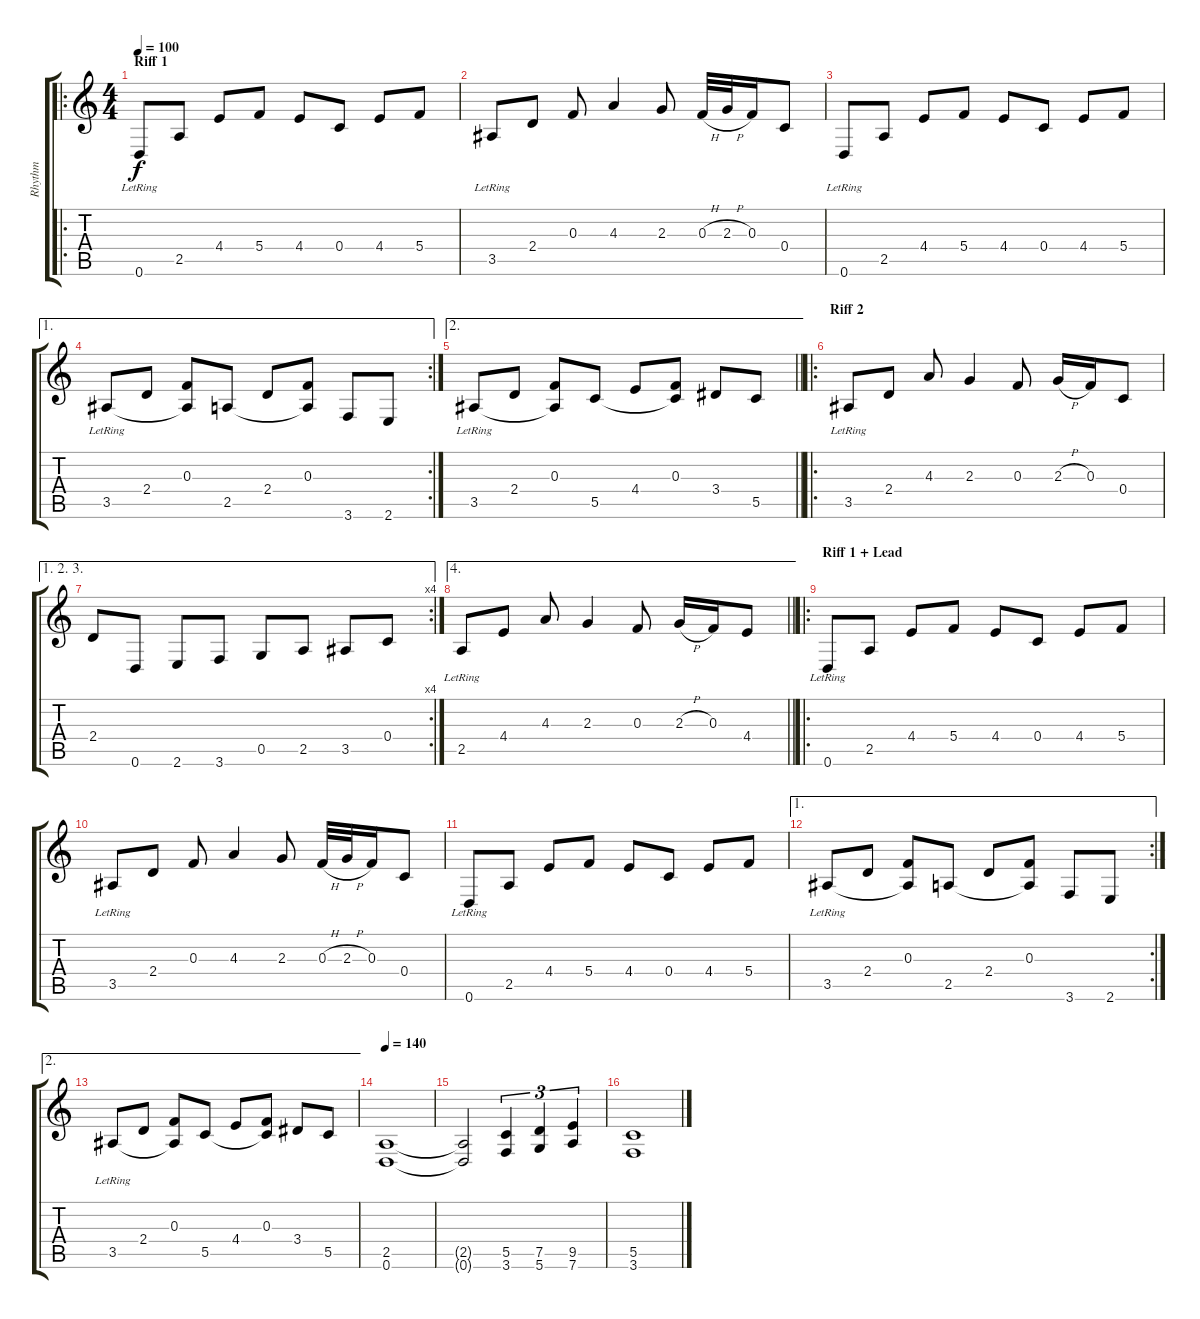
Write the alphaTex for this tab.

\track ("Rhythm" "Rhythm") {instrument distortionguitar}
\staff {score tabs}
\tuning (D4 A3 F3 C3 G2 D2) {hide}
\ro
\ts (4 4)
\section ("" "Riff 1")
\tempo 100
\clef g2
\ks c
0.6{lr}.8{dy f instrument distortionguitar} 2.5.8 4.4.8 5.4.8 4.4.8 0.4.8 4.4.8 5.4.8 |
3.5{lr}.8 2.4.8 0.3.8 4.3.4 2.3.8 0.3{h}.32 2.3{h}.32 0.3.16 0.4.8 |
0.6{lr}.8 2.5.8 4.4.8 5.4.8 4.4.8 0.4.8 4.4.8 5.4.8 |
\ae 1
\rc 2
3.5{lr}.8 2.4.8 (0.3 3.5{t}).8 2.5.8 2.4.8 (0.3 2.5{t}).8 3.6.8 2.6.8 |
\ae 2
\barLineRight lightlight
3.5{lr}.8 2.4.8 (0.3 3.5{t}).8 5.5.8 4.4.8 (0.3 5.5{t}).8 3.4.8 5.5.8 |
\ro
\section ("" "Riff 2")
3.5{lr}.8 2.4.8 4.3.8 2.3.4 0.3.8 2.3{h}.16 0.3.16 0.4.8 |
\ae (1 2 3)
\rc 4
2.4.8 0.6.8 2.6.8 3.6.8 0.5.8 2.5.8 3.5.8 0.4.8 |
\ae 4
\barLineRight lightlight
2.5{lr}.8 4.4.8 4.3.8 2.3.4 0.3.8 2.3{h}.16 0.3.16 4.4.8 |
\ro
\section ("" "Riff 1 + Lead")
0.6{lr}.8 2.5.8 4.4.8 5.4.8 4.4.8 0.4.8 4.4.8 5.4.8 |
3.5{lr}.8 2.4.8 0.3.8 4.3.4 2.3.8 0.3{h}.32 2.3{h}.32 0.3.16 0.4.8 |
0.6{lr}.8 2.5.8 4.4.8 5.4.8 4.4.8 0.4.8 4.4.8 5.4.8 |
\ae 1
\rc 2
3.5{lr}.8 2.4.8 (0.3 3.5{t}).8 2.5.8 2.4.8 (0.3 2.5{t}).8 3.6.8 2.6.8 |
\ae 2
3.5{lr}.8 2.4.8 (0.3 3.5{t}).8 5.5.8 4.4.8 (0.3 5.5{t}).8 3.4.8 5.5.8 |
\tempo 140
(2.5 0.6).1 |
(2.5{t} 0.6{t}).2 (5.5 3.6).4{tu (3 2)} (7.5 5.6).4{tu (3 2)} (9.5 7.6).4{tu (3 2)} |
(5.5 3.6).1
